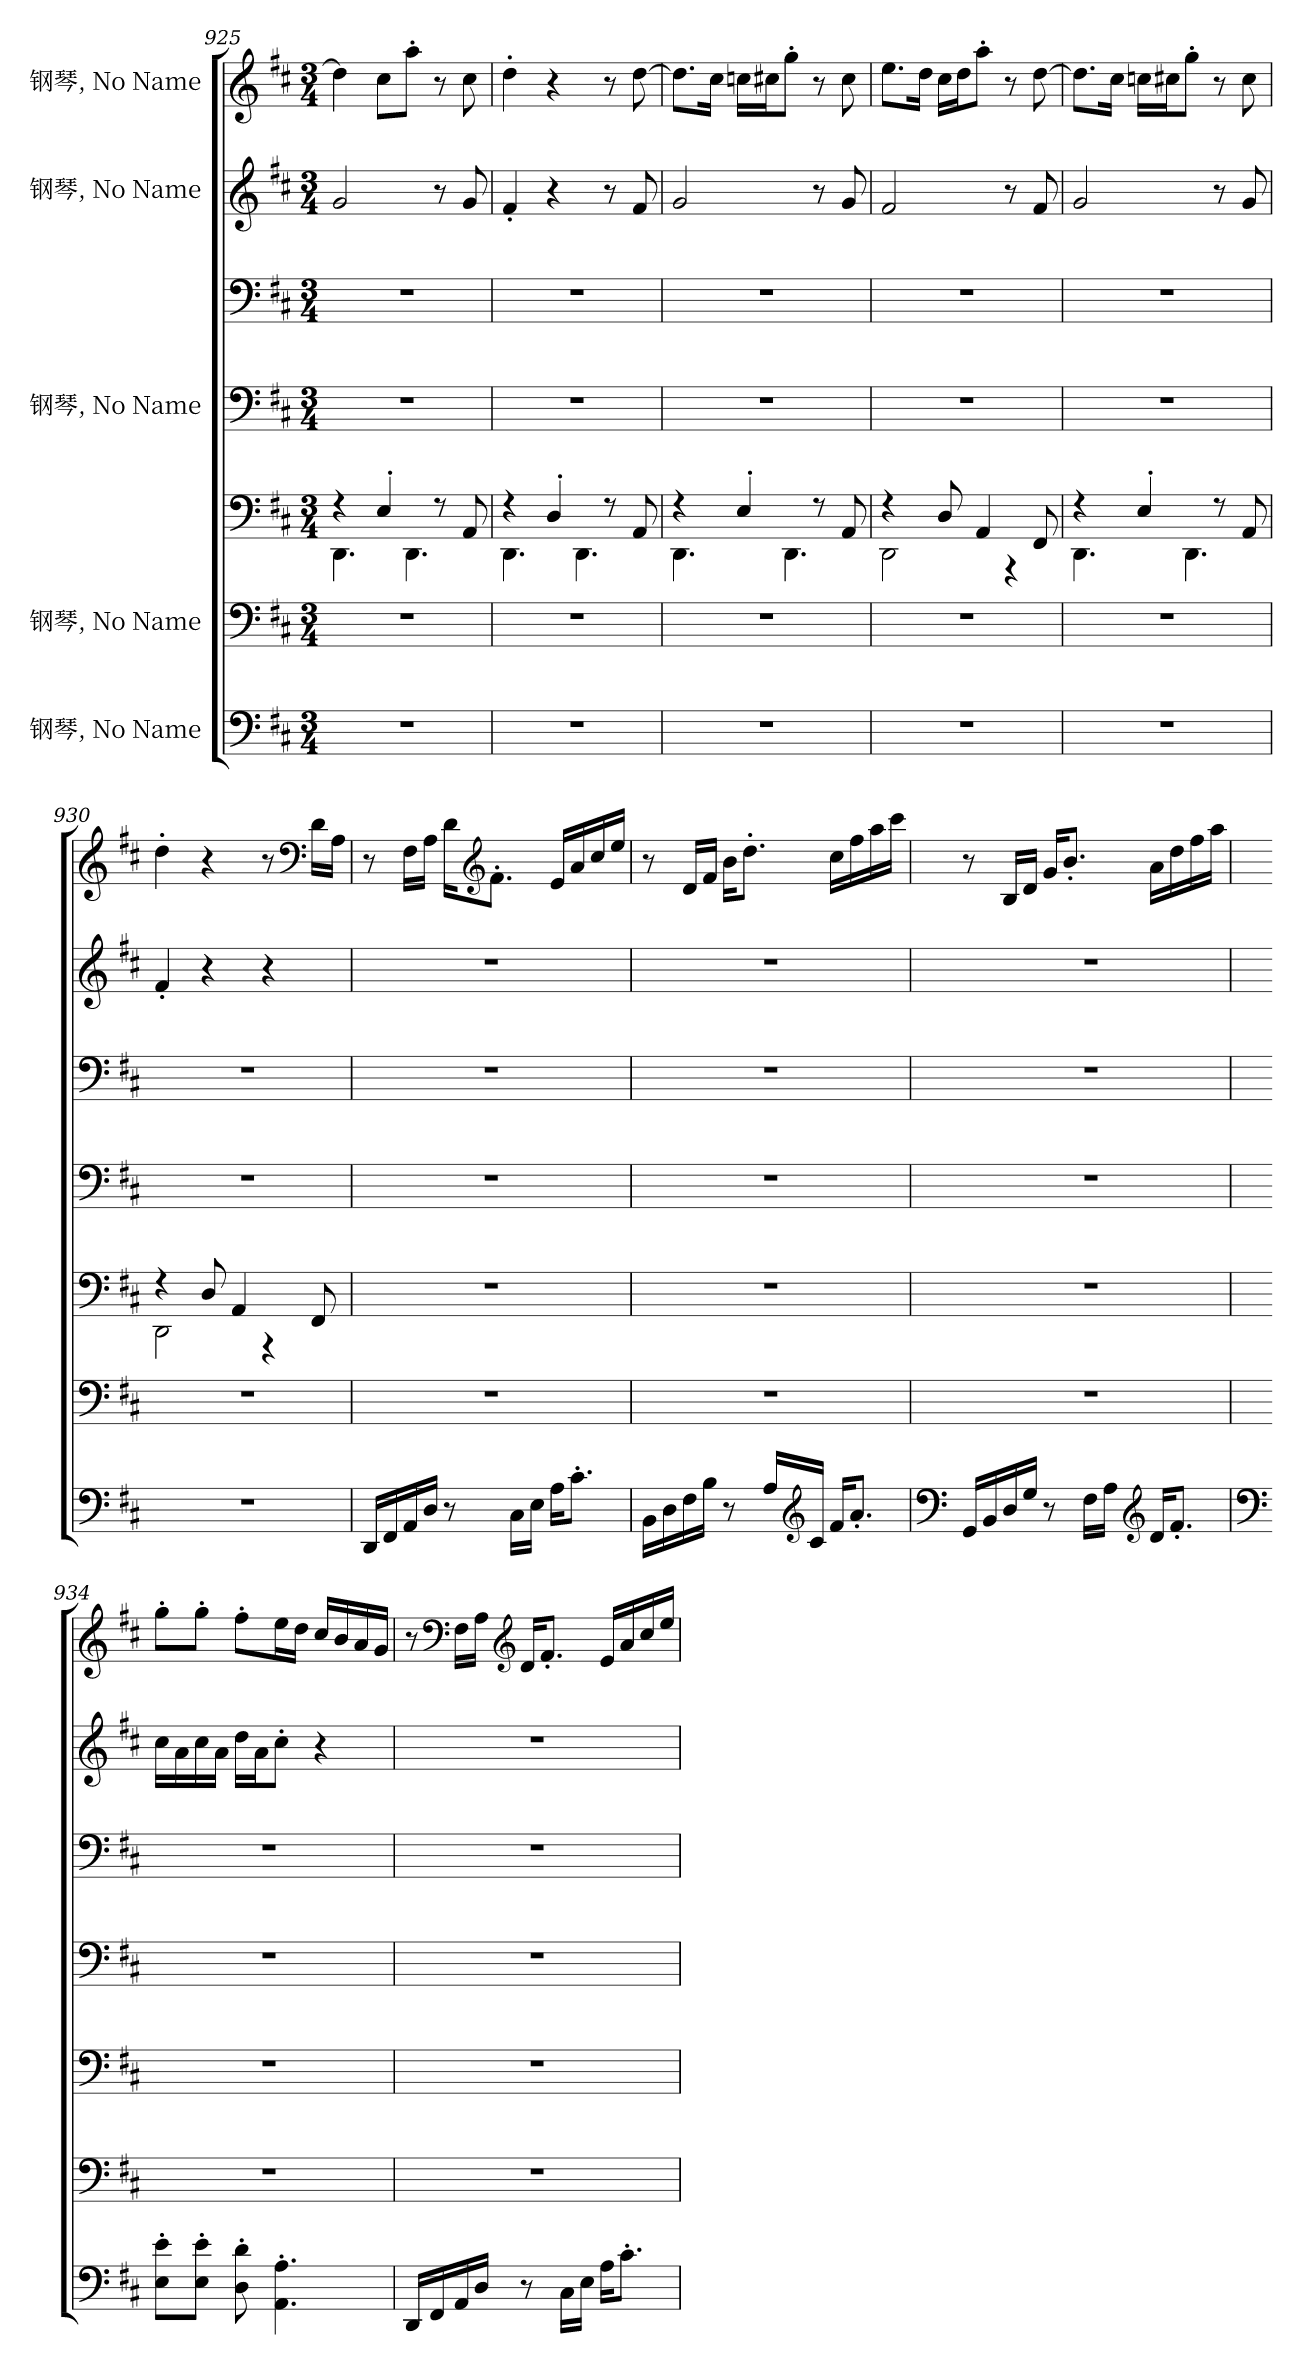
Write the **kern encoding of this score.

**kern	**kern	**kern	**kern	**kern	**kern	**kern
*part5	*part4	*part4	*part3	*part3	*part2	*part1
*staff7	*staff6	*staff5	*staff4	*staff3	*staff2	*staff1
*I"钢琴, No Name	*I"钢琴, No Name	*	*I"钢琴, No Name	*	*I"钢琴, No Name	*I"钢琴, No Name
*clefF4	*clefF4	*clefF4	*clefF4	*clefF4	*clefG2	*clefG2
*k[f#c#]	*k[f#c#]	*k[f#c#]	*k[f#c#]	*k[f#c#]	*k[f#c#]	*k[f#c#]
*M3/4	*M3/4	*M3/4	*M3/4	*M3/4	*M3/4	*M3/4
=925	=925	=925	=925	=925	=925	=925
*	*	*^	*	*	*	*
2.r	2.r	4r	4.DD\	2.r	2.r	2g/	4dd\]
.	.	4E'/	.	.	.	.	8cc#\L
.	.	.	4.DD\	.	.	.	8aa'\J
.	.	8r	.	.	.	8r	8r
.	.	8AA/	.	.	.	8g/	8cc#\
=926	=926	=926	=926	=926	=926	=926	=926
2.r	2.r	4r	4.DD\	2.r	2.r	4f#'/	4dd'\
.	.	4D'/	.	.	.	4r	4r
.	.	.	4.DD\	.	.	.	.
.	.	8r	.	.	.	8r	8r
*	*	*	*	*	*	*	*MM125
.	.	8AA/	.	.	.	8f#/	[8dd\
=927	=927	=927	=927	=927	=927	=927	=927
2.r	2.r	4r	4.DD\	2.r	2.r	2g/	8.dd\L]
.	.	.	.	.	.	.	16cc#\Jk
.	.	4E'/	.	.	.	.	16ccn\LL
.	.	.	.	.	.	.	16cc#X\J
.	.	.	4.DD\	.	.	.	8gg'\J
.	.	8r	.	.	.	8r	8r
.	.	8AA/	.	.	.	8g/	8cc#\
!!LO:PB:g=z
=928	=928	=928	=928	=928	=928	=928	=928
2.r	2.r	4r	2DD\	2.r	2.r	2f#/	8.ee\L
.	.	.	.	.	.	.	16dd\Jk
.	.	8D/	.	.	.	.	16cc#\LL
.	.	.	.	.	.	.	16dd\J
.	.	4AA/	.	.	.	.	8aa'\J
.	.	.	4r	.	.	8r	8r
.	.	8FF#/	.	.	.	8f#/	[8dd\
=929	=929	=929	=929	=929	=929	=929	=929
2.r	2.r	4r	4.DD\	2.r	2.r	2g/	8.dd\L]
.	.	.	.	.	.	.	16cc#\Jk
.	.	4E'/	.	.	.	.	16ccn\LL
.	.	.	.	.	.	.	16cc#X\J
.	.	.	4.DD\	.	.	.	8gg'\J
.	.	8r	.	.	.	8r	8r
.	.	8AA/	.	.	.	8g/	8cc#\
=930	=930	=930	=930	=930	=930	=930	=930
2.r	2.r	4r	2DD\	2.r	2.r	4f#'/	4dd'\
.	.	8D/	.	.	.	4r	4r
.	.	4AA/	.	.	.	.	.
.	.	.	4r	.	.	4r	8r
*	*	*	*	*	*	*	*clefF4
*	*	*	*	*	*	*	*MM129
.	.	8FF#/	.	.	.	.	16d\LL
.	.	.	.	.	.	.	16A\JJ
*	*	*v	*v	*	*	*	*
=931	=931	=931	=931	=931	=931	=931
16DD/LL	2.r	2.r	2.r	2.r	2.r	8r
16FF#/	.	.	.	.	.	.
16AA/	.	.	.	.	.	16F#\LL
16D/JJ	.	.	.	.	.	16A\JJ
8r	.	.	.	.	.	16d\KL
*	*	*	*	*	*	*clefG2
.	.	.	.	.	.	8.f#'\J
16C#\LL	.	.	.	.	.	.
16E\JJ	.	.	.	.	.	.
16A\KL	.	.	.	.	.	16e/LL
8.c#'\J	.	.	.	.	.	16a/
.	.	.	.	.	.	16cc#/
.	.	.	.	.	.	16ee/JJ
!!LO:PB:g=z
=932	=932	=932	=932	=932	=932	=932
16BB\LL	2.r	2.r	2.r	2.r	2.r	8r
16D\	.	.	.	.	.	.
16F#\	.	.	.	.	.	16d/LL
16B\JJ	.	.	.	.	.	16f#/JJ
8r	.	.	.	.	.	16b\KL
.	.	.	.	.	.	8.dd'\J
16A/LL	.	.	.	.	.	.
*clefG2	*	*	*	*	*	*
16c#/JJ	.	.	.	.	.	.
16f#/KL	.	.	.	.	.	16cc#\LL
8.a'/J	.	.	.	.	.	16ff#\
.	.	.	.	.	.	16aa\
.	.	.	.	.	.	16ccc#\JJ
=933	=933	=933	=933	=933	=933	=933
*clefF4	*	*	*	*	*	*
16GG/LL	2.r	2.r	2.r	2.r	2.r	8r
16BB/	.	.	.	.	.	.
16D/	.	.	.	.	.	16B/LL
16G/JJ	.	.	.	.	.	16d/JJ
8r	.	.	.	.	.	16g/KL
.	.	.	.	.	.	8.b'/J
16F#\LL	.	.	.	.	.	.
16A\JJ	.	.	.	.	.	.
*clefG2	*	*	*	*	*	*
16d/KL	.	.	.	.	.	16a\LL
8.f#'/J	.	.	.	.	.	16dd\
.	.	.	.	.	.	16ff#\
.	.	.	.	.	.	16aa\JJ
=934	=934	=934	=934	=934	=934	=934
*clefF4	*	*	*	*	*	*
8E\' 8e\'L	2.r	2.r	2.r	2.r	16cc#\LL	8gg'\L
.	.	.	.	.	16a\	.
8E\' 8e\'J	.	.	.	.	16cc#\	8gg'\J
.	.	.	.	.	16a\JJ	.
8D\' 8d\'	.	.	.	.	16dd\LL	8ff#'\L
.	.	.	.	.	16a\J	.
4.AA\' 4.A\'	.	.	.	.	8cc#'\J	16ee\L
.	.	.	.	.	.	16dd\JJ
.	.	.	.	.	4r	16cc#/LL
.	.	.	.	.	.	16b/
.	.	.	.	.	.	16a/
*	*	*	*	*	*	*MM127
.	.	.	.	.	.	16g/JJ
!!LO:PB:g=z
=935	=935	=935	=935	=935	=935	=935
*	*	*	*	*	*	*MM129
16DD/LL	2.r	2.r	2.r	2.r	2.r	8r
16FF#/	.	.	.	.	.	.
*	*	*	*	*	*	*clefF4
16AA/	.	.	.	.	.	16F#\LL
16D/JJ	.	.	.	.	.	16A\JJ
*	*	*	*	*	*	*clefG2
8r	.	.	.	.	.	16d/KL
.	.	.	.	.	.	8.f#'/J
16C#\LL	.	.	.	.	.	.
16E\JJ	.	.	.	.	.	.
16A\KL	.	.	.	.	.	16e/LL
8.c#'\J	.	.	.	.	.	16a/
.	.	.	.	.	.	16cc#/
.	.	.	.	.	.	16ee/JJ
=	=	=	=	=	=	=
*-	*-	*-	*-	*-	*-	*-
